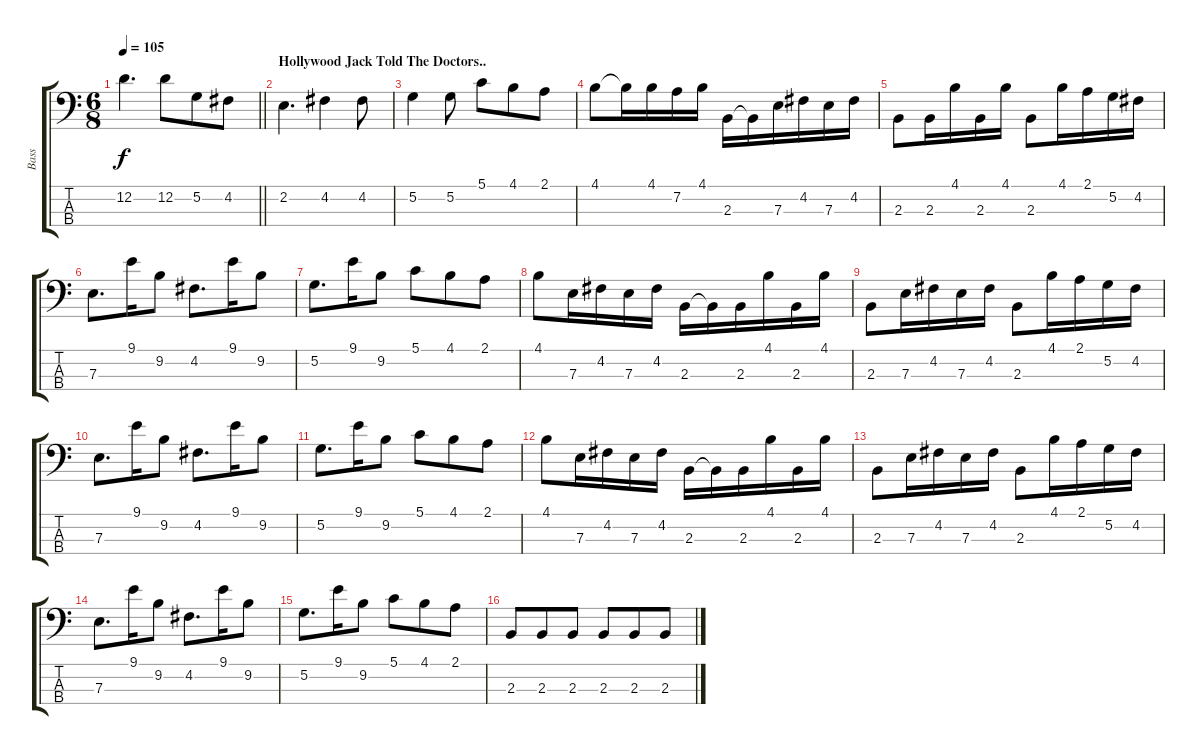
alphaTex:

\track ("Bass" "Bass") {instrument electricbassfinger}
\staff {score tabs}
\tuning (G2 D2 A1 E1) {hide}
\ts (6 8)
\tempo 105
\clef f4
\barLineRight lightlight
\ks c
12.2.4{d dy f} 12.2.8 5.2.8 4.2.8 |
\section ("" "Hollywood Jack Told The Doctors..")
2.2.4{d} 4.2.4 4.2.8 |
5.2.4 5.2.8 5.1.8 4.1.8 2.1.8 |
4.1.8 4.1{t}.16 4.1.16 7.2.16 4.1.16 2.3.16 2.3{t}.16 7.3.16 4.2.16 7.3.16 4.2.16 |
2.3.8 2.3.16 4.1.16 2.3.16 4.1.16 2.3.8 4.1.16 2.1.16 5.2.16 4.2.16 |
7.3.8{d} 9.1.16 9.2.8 4.2.8{d} 9.1.16 9.2.8 |
5.2.8{d} 9.1.16 9.2.8 5.1.8 4.1.8 2.1.8 |
4.1.8 7.3.16 4.2.16 7.3.16 4.2.16 2.3.16 2.3{t}.16 2.3.16 4.1.16 2.3.16 4.1.16 |
2.3.8 7.3.16 4.2.16 7.3.16 4.2.16 2.3.8 4.1.16 2.1.16 5.2.16 4.2.16 |
7.3.8{d} 9.1.16 9.2.8 4.2.8{d} 9.1.16 9.2.8 |
5.2.8{d} 9.1.16 9.2.8 5.1.8 4.1.8 2.1.8 |
4.1.8 7.3.16 4.2.16 7.3.16 4.2.16 2.3.16 2.3{t}.16 2.3.16 4.1.16 2.3.16 4.1.16 |
2.3.8 7.3.16 4.2.16 7.3.16 4.2.16 2.3.8 4.1.16 2.1.16 5.2.16 4.2.16 |
7.3.8{d} 9.1.16 9.2.8 4.2.8{d} 9.1.16 9.2.8 |
5.2.8{d} 9.1.16 9.2.8 5.1.8 4.1.8 2.1.8 |
2.3.8 2.3.8 2.3.8 2.3.8 2.3.8 2.3.8
